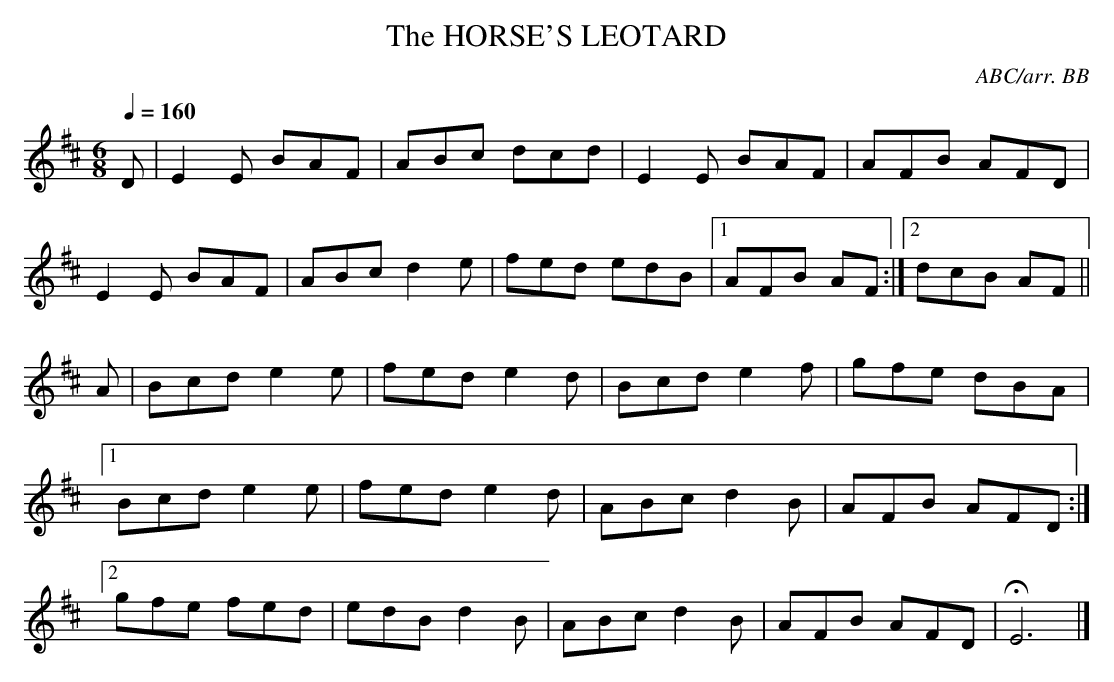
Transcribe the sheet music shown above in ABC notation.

X:1
T:HORSE'S LEOTARD, The
C:ABC/arr. BB
Q:1/4=160
M:6/8
L:1/8
K:Edor
D|E2E BAF|ABc dcd|E2E BAF|AFB AFD|
E2E BAF|ABc d2e|fed edB|1 AFB AF :|2 dcB AF||
A|Bcd e2e|fed e2d|Bcd e2f|gfe dBA|
[1 Bcd e2e|fed e2d|ABc d2B|AFB AFD :|
[2 gfe fed|edB d2B|ABc d2B|AFB AFD|HE6|]
